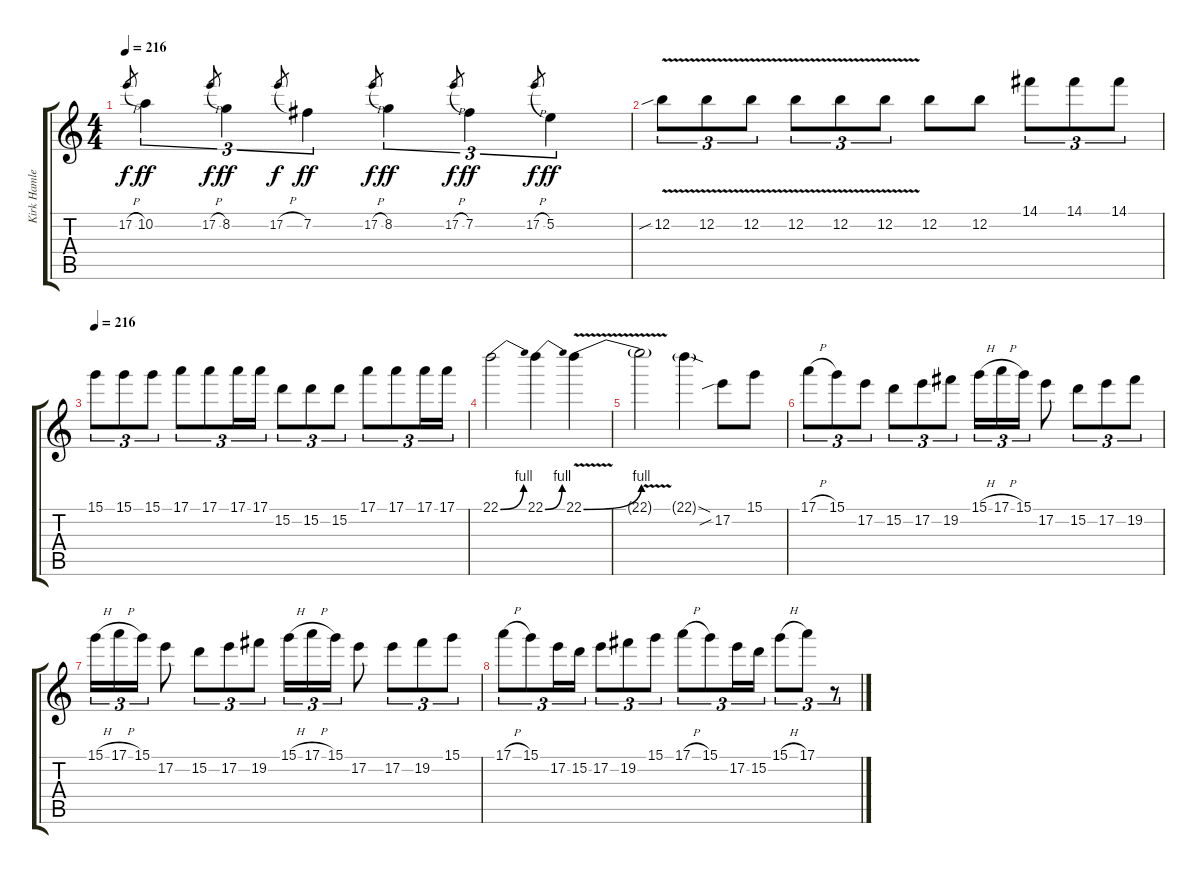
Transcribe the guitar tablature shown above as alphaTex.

\track ("Kirk Hamlet" "Kirk Hamle") {instrument acousticguitarsteel}
\staff {score tabs}
\tuning (E4 B3 G3 D3 A2 E2) {hide}
\ts (4 4)
\tempo 216
\clef g2
\ks c
17.2{h}.8{gr dy f} 10.2.4{tu (3 2) dy ff} 17.2{h}.8{gr dy f} 8.2.4{tu (3 2) dy ff} 17.2{h}.8{gr dy f} 7.2.4{tu (3 2) dy ff} 17.2{h}.8{gr dy f} 8.2.4{tu (3 2) dy ff} 17.2{h}.8{gr dy f} 7.2.4{tu (3 2) dy ff} 17.2{h}.8{gr dy f} 5.2.4{tu (3 2) dy ff} |
12.2{v sib}.8{tu (3 2)} 12.2{v}.8{tu (3 2)} 12.2{v}.8{tu (3 2)} 12.2{v}.8{tu (3 2)} 12.2{v}.8{tu (3 2)} 12.2{v}.8{tu (3 2)} 12.2.8 12.2.8 14.1.8{tu (3 2)} 14.1.8{tu (3 2)} 14.1.8{tu (3 2)} |
\tempo 216
15.1.8{tu (3 2)} 15.1.8{tu (3 2)} 15.1.8{tu (3 2)} 17.1.8{tu (3 2)} 17.1.8{tu (3 2)} 17.1.16{tu (3 2)} 17.1.16{tu (3 2)} 15.2.8{tu (3 2)} 15.2.8{tu (3 2)} 15.2.8{tu (3 2)} 17.1.8{tu (3 2)} 17.1.8{tu (3 2)} 17.1.16{tu (3 2)} 17.1.16{tu (3 2)} |
22.1{be (bend 0 0 60 4)}.2 22.1{be (bend 0 0 60 4)}.4 22.1{be (bend 0 0 60 4) v}.4 |
22.1{v t}.2 22.1{sod g}.4 17.2{sib}.8 15.1.8 |
17.1{h}.8{tu (3 2)} 15.1.8{tu (3 2)} 17.2.8{tu (3 2)} 15.2.8{tu (3 2)} 17.2.8{tu (3 2)} 19.2.8{tu (3 2)} 15.1{h}.16{tu (3 2)} 17.1{h}.16{tu (3 2)} 15.1.16{tu (3 2)} 17.2.8 15.2.8{tu (3 2)} 17.2.8{tu (3 2)} 19.2.8{tu (3 2)} |
15.1{h}.16{tu (3 2)} 17.1{h}.16{tu (3 2)} 15.1.16{tu (3 2)} 17.2.8 15.2.8{tu (3 2)} 17.2.8{tu (3 2)} 19.2.8{tu (3 2)} 15.1{h}.16{tu (3 2)} 17.1{h}.16{tu (3 2)} 15.1.16{tu (3 2)} 17.2.8 17.2.8{tu (3 2)} 19.2.8{tu (3 2)} 15.1.8{tu (3 2)} |
17.1{h}.8{tu (3 2)} 15.1.8{tu (3 2)} 17.2.16{tu (3 2)} 15.2.16{tu (3 2)} 17.2.8{tu (3 2)} 19.2.8{tu (3 2)} 15.1.8{tu (3 2)} 17.1{h}.8{tu (3 2)} 15.1.8{tu (3 2)} 17.2.16{tu (3 2)} 15.2.16{tu (3 2)} 15.1{h}.8{tu (3 2)} 17.1.8{tu (3 2)} r.8{tu (3 2)}
